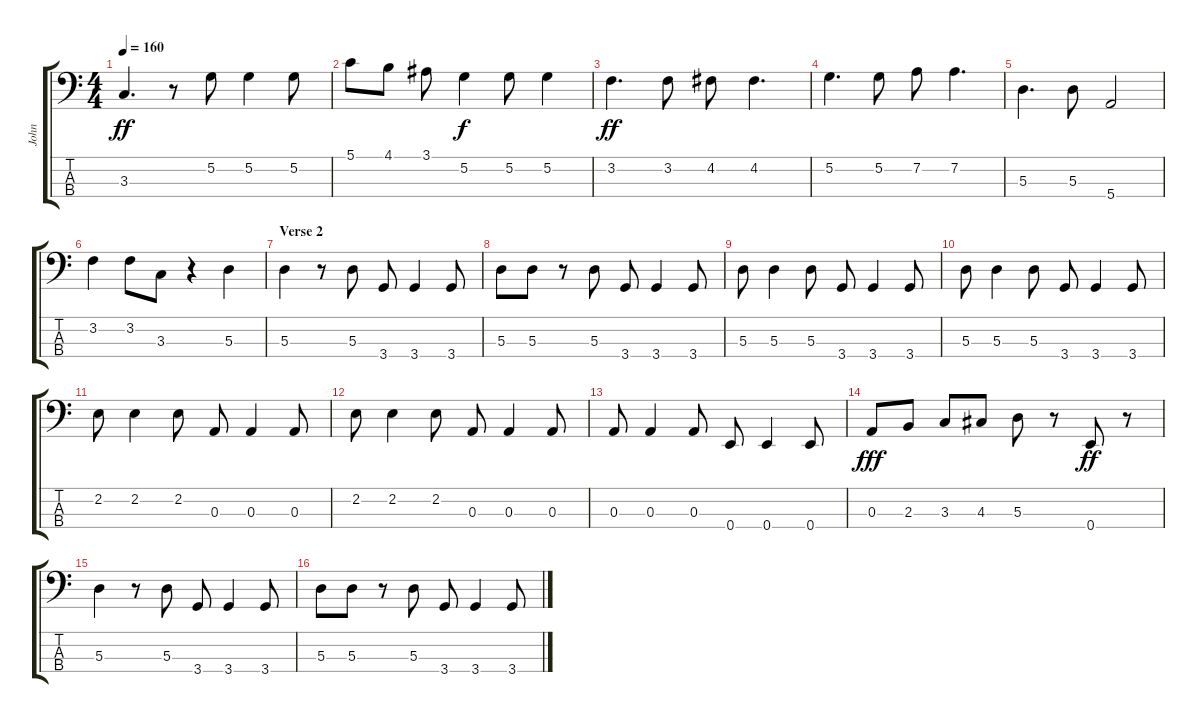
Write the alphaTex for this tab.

\track ("John" "John") {instrument acousticbass}
\staff {score tabs}
\tuning (G2 D2 A1 E1) {hide}
\ts (4 4)
\tempo 160
\clef f4
\ks c
3.3.4{d dy ff} r.8 5.2.8 5.2.4 5.2.8 |
5.1.8 4.1.8 3.1.8 5.2.4{dy f} 5.2.8 5.2.4 |
3.2.4{d dy ff} 3.2.8 4.2.8 4.2.4{d} |
5.2.4{d} 5.2.8 7.2.8 7.2.4{d} |
5.3.4{d} 5.3.8 5.4.2 |
3.2.4 3.2.8 3.3.8 r.4 5.3.4 |
\section ("" "Verse 2")
5.3.4 r.8 5.3.8 3.4.8 3.4.4 3.4.8 |
5.3.8 5.3.8 r.8 5.3.8 3.4.8 3.4.4 3.4.8 |
5.3.8 5.3.4 5.3.8 3.4.8 3.4.4 3.4.8 |
5.3.8 5.3.4 5.3.8 3.4.8 3.4.4 3.4.8 |
2.2.8 2.2.4 2.2.8 0.3.8 0.3.4 0.3.8 |
2.2.8 2.2.4 2.2.8 0.3.8 0.3.4 0.3.8 |
0.3.8 0.3.4 0.3.8 0.4.8 0.4.4 0.4.8 |
0.3.8{dy fff} 2.3.8 3.3.8 4.3.8 5.3.8 r.8 0.4.8{dy ff} r.8 |
5.3.4 r.8 5.3.8 3.4.8 3.4.4 3.4.8 |
5.3.8 5.3.8 r.8 5.3.8 3.4.8 3.4.4 3.4.8
